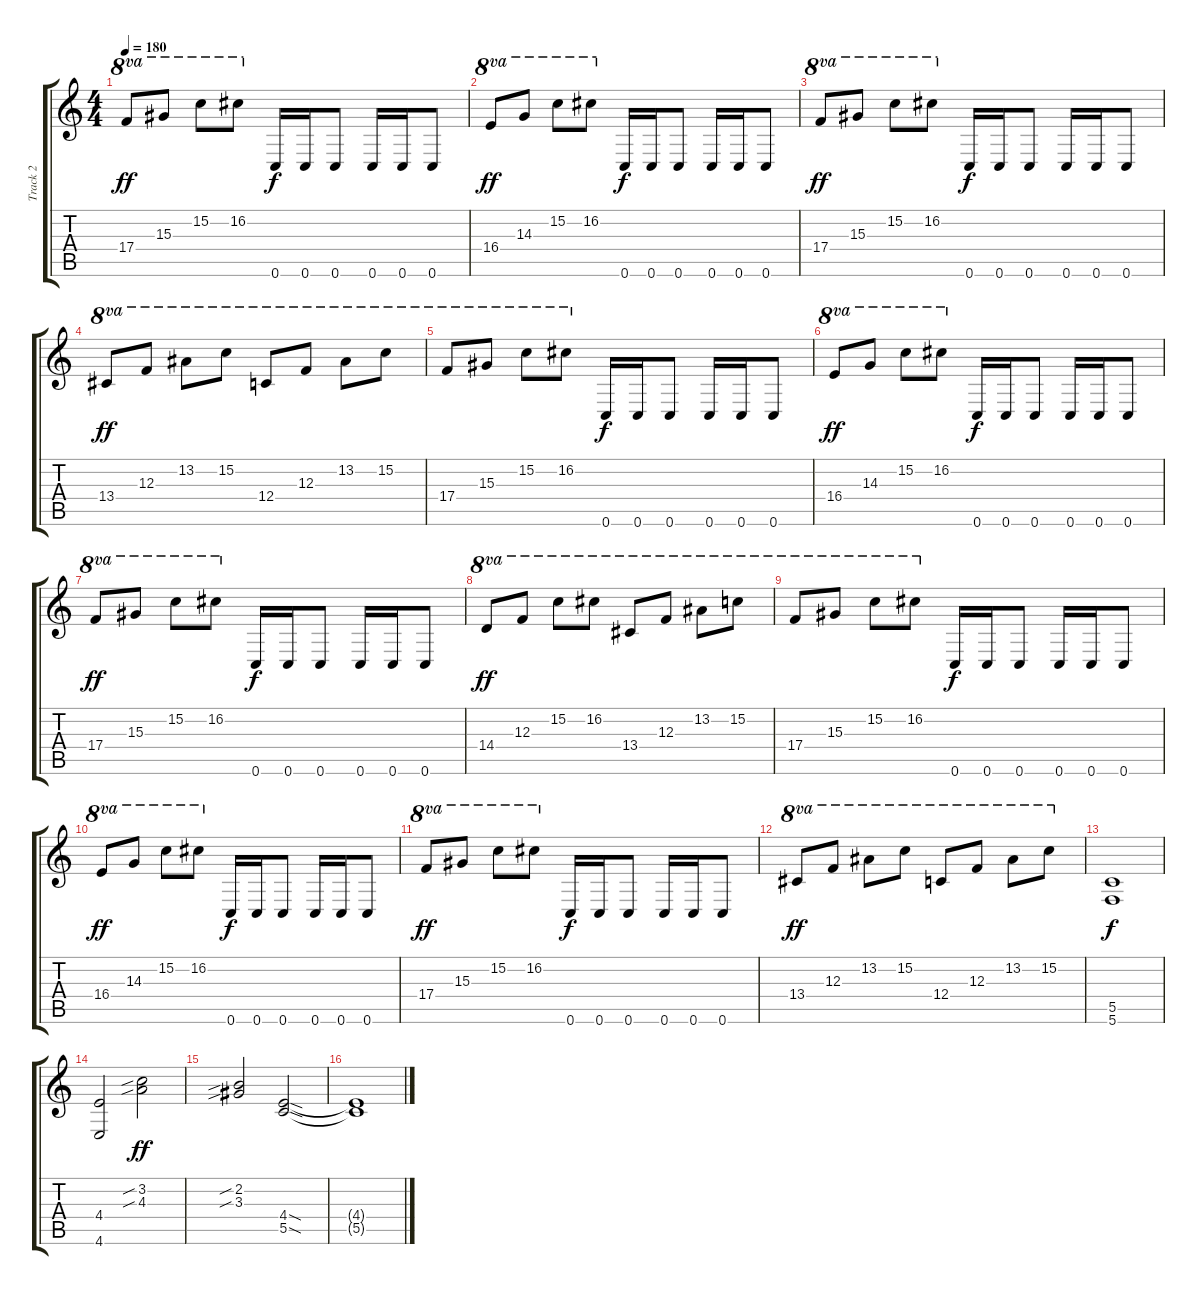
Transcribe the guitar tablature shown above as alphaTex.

\track ("Track 2" "Track 2") {instrument distortionguitar}
\staff {score tabs}
\tuning (D4 A3 F3 C3 G2 C2) {hide}
\ts (4 4)
\tempo 180
\clef g2
\ks c
17.4.8{ot 8va dy ff} 15.3.8{ot 8va} 15.2.8{ot 8va} 16.2.8{ot 8va} 0.6.16{dy f} 0.6.16 0.6.8 0.6.16 0.6.16 0.6.8 |
16.4.8{ot 8va dy ff} 14.3.8{ot 8va} 15.2.8{ot 8va} 16.2.8{ot 8va} 0.6.16{dy f} 0.6.16 0.6.8 0.6.16 0.6.16 0.6.8 |
17.4.8{ot 8va dy ff} 15.3.8{ot 8va} 15.2.8{ot 8va} 16.2.8{ot 8va} 0.6.16{dy f} 0.6.16 0.6.8 0.6.16 0.6.16 0.6.8 |
13.4.8{ot 8va dy ff} 12.3.8{ot 8va} 13.2.8{ot 8va} 15.2.8{ot 8va} 12.4.8{ot 8va} 12.3.8{ot 8va} 13.2.8{ot 8va} 15.2.8{ot 8va} |
17.4.8{ot 8va} 15.3.8{ot 8va} 15.2.8{ot 8va} 16.2.8{ot 8va} 0.6.16{dy f} 0.6.16 0.6.8 0.6.16 0.6.16 0.6.8 |
16.4.8{ot 8va dy ff} 14.3.8{ot 8va} 15.2.8{ot 8va} 16.2.8{ot 8va} 0.6.16{dy f} 0.6.16 0.6.8 0.6.16 0.6.16 0.6.8 |
17.4.8{ot 8va dy ff} 15.3.8{ot 8va} 15.2.8{ot 8va} 16.2.8{ot 8va} 0.6.16{dy f} 0.6.16 0.6.8 0.6.16 0.6.16 0.6.8 |
14.4.8{ot 8va dy ff} 12.3.8{ot 8va} 15.2.8{ot 8va} 16.2.8{ot 8va} 13.4.8{ot 8va} 12.3.8{ot 8va} 13.2.8{ot 8va} 15.2.8{ot 8va} |
17.4.8{ot 8va} 15.3.8{ot 8va} 15.2.8{ot 8va} 16.2.8{ot 8va} 0.6.16{dy f} 0.6.16 0.6.8 0.6.16 0.6.16 0.6.8 |
16.4.8{ot 8va dy ff} 14.3.8{ot 8va} 15.2.8{ot 8va} 16.2.8{ot 8va} 0.6.16{dy f} 0.6.16 0.6.8 0.6.16 0.6.16 0.6.8 |
17.4.8{ot 8va dy ff} 15.3.8{ot 8va} 15.2.8{ot 8va} 16.2.8{ot 8va} 0.6.16{dy f} 0.6.16 0.6.8 0.6.16 0.6.16 0.6.8 |
13.4.8{ot 8va dy ff} 12.3.8{ot 8va} 13.2.8{ot 8va} 15.2.8{ot 8va} 12.4.8{ot 8va} 12.3.8{ot 8va} 13.2.8{ot 8va} 15.2.8{ot 8va} |
(5.5 5.6).1{dy f} |
(4.4 4.6).2 (3.2{sib} 4.3{sib}).2{dy ff} |
(2.2{sib} 3.3{sib}).2 (4.4{sod} 5.5{sod}).2 |
(4.4{t} 5.5{t}).1
